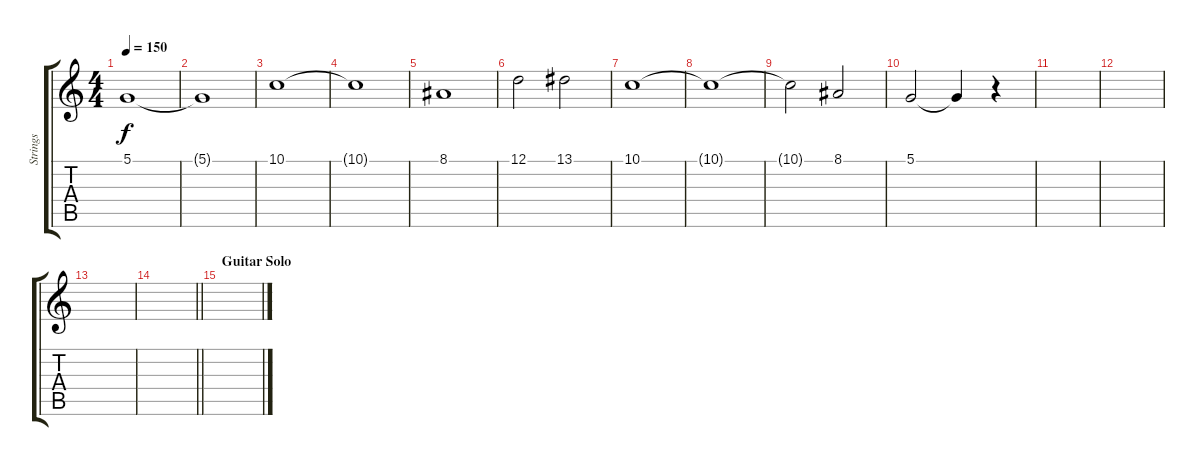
\track ("Strings" "Strings") {instrument synthstrings1}
\staff {score tabs}
\tuning (D4 A3 F3 C3 G2 D2) {hide}
\ts (4 4)
\tempo 150
\clef g2
\ks c
5.1.1{dy f} |
5.1{t}.1 |
10.1.1 |
10.1{t}.1 |
8.1.1 |
12.1.2 13.1.2 |
10.1.1 |
10.1{t}.1 |
10.1{t}.2 8.1.2 |
5.1.2 5.1{t}.4 r.4 |
|
|
|
\barLineRight lightlight
|
\section ("" "Guitar Solo")
